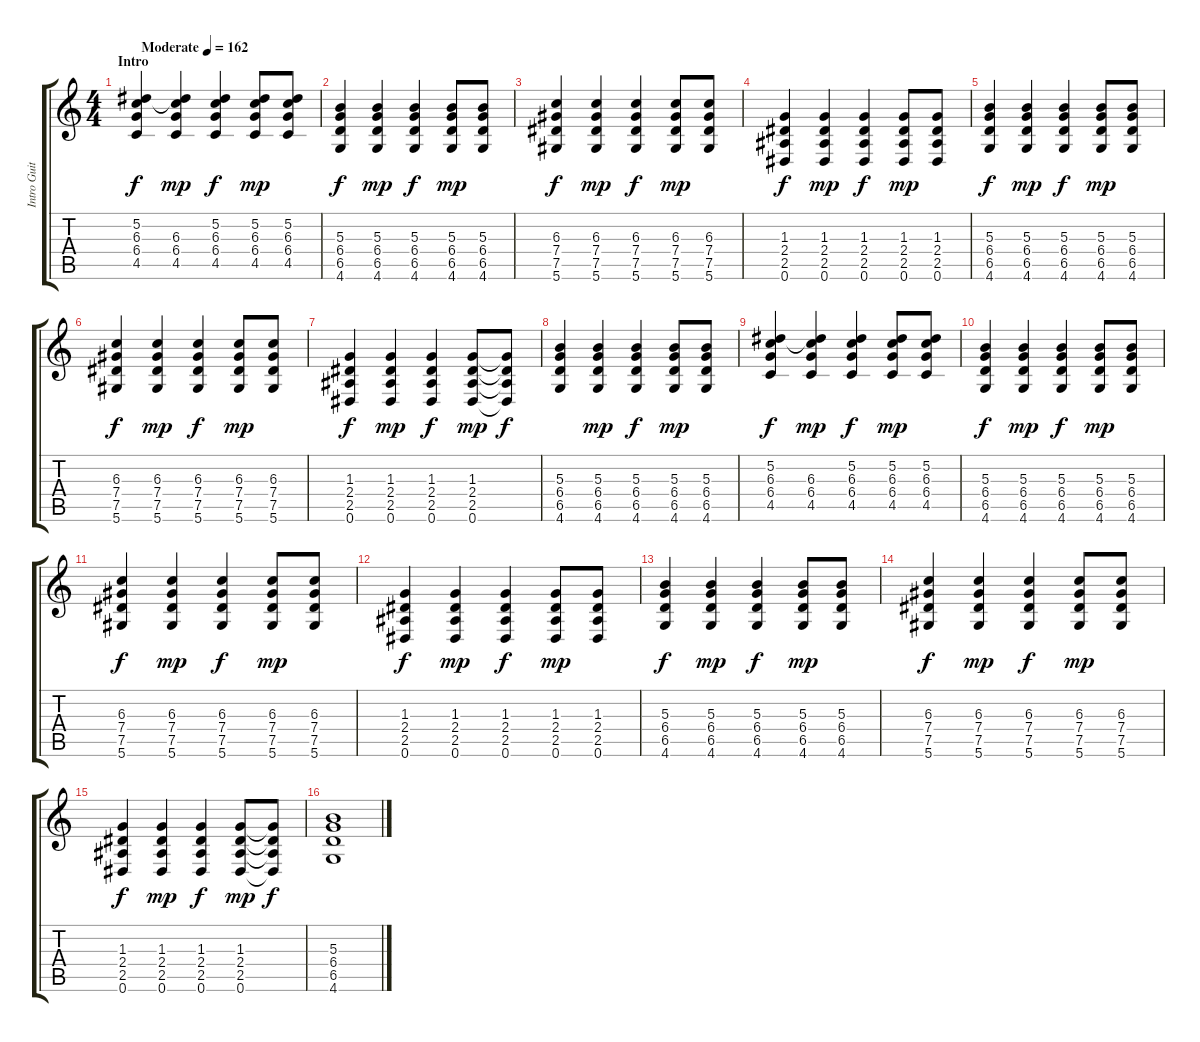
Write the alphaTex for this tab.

\track ("Intro Guitar Clean A" "Intro Guit") {instrument electricguitarjazz}
\staff {score tabs}
\tuning (Eb4 Bb3 Gb3 Db3 Ab2 Eb2) {hide}
\ts (4 4)
\section ("" "Intro")
\tempo (162 "Moderate")
\clef g2
\ks c
(5.2 6.3 6.4 4.5).4{dy f instrument electricguitarjazz} (5.2{t} 6.3 6.4 4.5).4{dy mp} (5.2 6.3 6.4 4.5).4{dy f} (5.2 6.3 6.4 4.5).8{dy mp} (5.2 6.3 6.4 4.5).8 |
(5.3 6.4 6.5 4.6).4{dy f} (5.3 6.4 6.5 4.6).4{dy mp} (5.3 6.4 6.5 4.6).4{dy f} (5.3 6.4 6.5 4.6).8{dy mp} (5.3 6.4 6.5 4.6).8 |
(6.3 7.4 7.5 5.6).4{dy f} (6.3 7.4 7.5 5.6).4{dy mp} (6.3 7.4 7.5 5.6).4{dy f} (6.3 7.4 7.5 5.6).8{dy mp} (6.3 7.4 7.5 5.6).8 |
(1.3 2.4 2.5 0.6).4{dy f} (1.3 2.4 2.5 0.6).4{dy mp} (1.3 2.4 2.5 0.6).4{dy f} (1.3 2.4 2.5 0.6).8{dy mp} (1.3 2.4 2.5 0.6).8 |
(5.3 6.4 6.5 4.6).4{dy f} (5.3 6.4 6.5 4.6).4{dy mp} (5.3 6.4 6.5 4.6).4{dy f} (5.3 6.4 6.5 4.6).8{dy mp} (5.3 6.4 6.5 4.6).8 |
(6.3 7.4 7.5 5.6).4{dy f} (6.3 7.4 7.5 5.6).4{dy mp} (6.3 7.4 7.5 5.6).4{dy f} (6.3 7.4 7.5 5.6).8{dy mp} (6.3 7.4 7.5 5.6).8 |
(1.3 2.4 2.5 0.6).4{dy f} (1.3 2.4 2.5 0.6).4{dy mp} (1.3 2.4 2.5 0.6).4{dy f} (1.3 2.4 2.5 0.6).8{dy mp} (1.3{t} 2.4{t} 2.5{t} 0.6{t}).8{dy f} |
(5.3 6.4 6.5 4.6).4 (5.3 6.4 6.5 4.6).4{dy mp} (5.3 6.4 6.5 4.6).4{dy f} (5.3 6.4 6.5 4.6).8{dy mp} (5.3 6.4 6.5 4.6).8 |
(5.2 6.3 6.4 4.5).4{dy f} (5.2{t} 6.3 6.4 4.5).4{dy mp} (5.2 6.3 6.4 4.5).4{dy f} (5.2 6.3 6.4 4.5).8{dy mp} (5.2 6.3 6.4 4.5).8 |
(5.3 6.4 6.5 4.6).4{dy f} (5.3 6.4 6.5 4.6).4{dy mp} (5.3 6.4 6.5 4.6).4{dy f} (5.3 6.4 6.5 4.6).8{dy mp} (5.3 6.4 6.5 4.6).8 |
(6.3 7.4 7.5 5.6).4{dy f} (6.3 7.4 7.5 5.6).4{dy mp} (6.3 7.4 7.5 5.6).4{dy f} (6.3 7.4 7.5 5.6).8{dy mp} (6.3 7.4 7.5 5.6).8 |
(1.3 2.4 2.5 0.6).4{dy f} (1.3 2.4 2.5 0.6).4{dy mp} (1.3 2.4 2.5 0.6).4{dy f} (1.3 2.4 2.5 0.6).8{dy mp} (1.3 2.4 2.5 0.6).8 |
(5.3 6.4 6.5 4.6).4{dy f} (5.3 6.4 6.5 4.6).4{dy mp} (5.3 6.4 6.5 4.6).4{dy f} (5.3 6.4 6.5 4.6).8{dy mp} (5.3 6.4 6.5 4.6).8 |
(6.3 7.4 7.5 5.6).4{dy f} (6.3 7.4 7.5 5.6).4{dy mp} (6.3 7.4 7.5 5.6).4{dy f} (6.3 7.4 7.5 5.6).8{dy mp} (6.3 7.4 7.5 5.6).8 |
(1.3 2.4 2.5 0.6).4{dy f} (1.3 2.4 2.5 0.6).4{dy mp} (1.3 2.4 2.5 0.6).4{dy f} (1.3 2.4 2.5 0.6).8{dy mp} (1.3{t} 2.4{t} 2.5{t} 0.6{t}).8{dy f} |
(5.3 6.4 6.5 4.6).1
